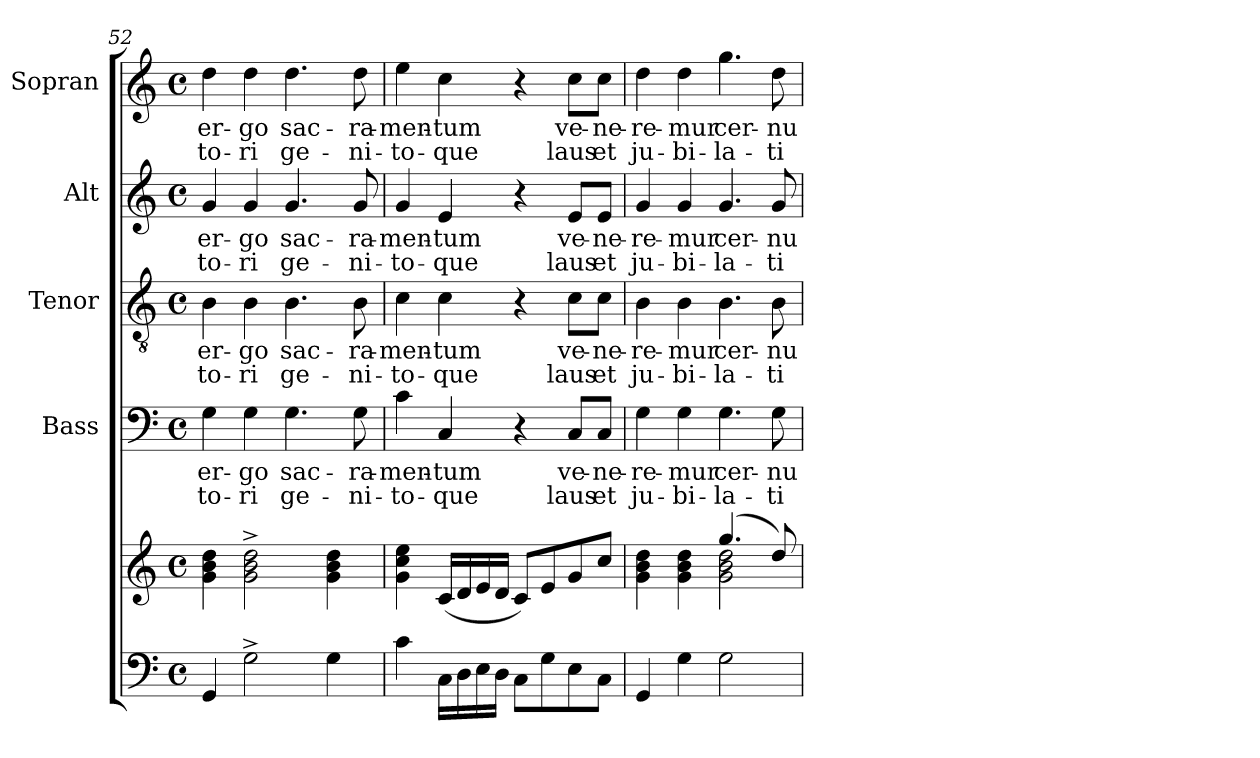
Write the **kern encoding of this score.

**kern	**kern	**kern	**text	**text	**kern	**text	**text	**kern	**text	**text	**kern	**text	**text
*part5	*part5	*part4	*part4	*part4	*part3	*part3	*part3	*part2	*part2	*part2	*part1	*part1	*part1
*staff6	*staff5	*staff4	*staff4	*staff4	*staff3	*staff3	*staff3	*staff2	*staff2	*staff2	*staff1	*staff1	*staff1
*	*	*I"Bass	*	*	*I"Tenor	*	*	*I"Alt	*	*	*I"Sopran	*	*
*	*	*I'B.	*	*	*I'T.	*	*	*I'A.	*	*	*I'S.	*	*
*clefF4	*clefG2	*clefF4	*	*	*clefGv2	*	*	*clefG2	*	*	*clefG2	*	*
*k[]	*k[]	*k[]	*	*	*k[]	*	*	*k[]	*	*	*k[]	*	*
*C:	*C:	*C:	*	*	*C:	*	*	*C:	*	*	*C:	*	*
*M4/4	*M4/4	*M4/4	*	*	*M4/4	*	*	*M4/4	*	*	*M4/4	*	*
*met(c)	*met(c)	*met(c)	*	*	*met(c)	*	*	*met(c)	*	*	*met(c)	*	*
=52	=52	=52	=52	=52	=52	=52	=52	=52	=52	=52	=52	=52	=52
!	!	!	!LO:LY:b	!LO:LY:b	!	!LO:LY:b	!LO:LY:b	!	!LO:LY:b	!LO:LY:b	!	!LO:LY:b	!LO:LY:b
4GG/	4g\ 4b\ 4dd\	4G\	er-	-to-	4B\	er-	-to-	4g/	er-	-to-	4dd\	er-	-to-
!	!	!	!LO:LY:b	!LO:LY:b	!	!LO:LY:b	!LO:LY:b	!	!LO:LY:b	!LO:LY:b	!	!LO:LY:b	!LO:LY:b
2G^>\	2g\^> 2b\^> 2dd\^>	4G\	-go	-ri	4B\	-go	-ri	4g/	-go	-ri	4dd\	-go	-ri
!	!	!	!LO:LY:b	!LO:LY:b	!	!LO:LY:b	!LO:LY:b	!	!LO:LY:b	!LO:LY:b	!	!LO:LY:b	!LO:LY:b
.	.	4.G\	sac-	ge-	4.B\	sac-	ge-	4.g/	sac-	ge-	4.dd\	sac-	ge-
4G\	4g\ 4b\ 4dd\	.	.	.	.	.	.	.	.	.	.	.	.
!	!	!	!LO:LY:b	!LO:LY:b	!	!LO:LY:b	!LO:LY:b	!	!LO:LY:b	!LO:LY:b	!	!LO:LY:b	!LO:LY:b
.	.	8G\	-ra-	-ni-	8B\	-ra-	-ni-	8g/	-ra-	-ni-	8dd\	-ra-	-ni-
=53	=53	=53	=53	=53	=53	=53	=53	=53	=53	=53	=53	=53	=53
!	!	!	!LO:LY:b	!LO:LY:b	!	!LO:LY:b	!LO:LY:b	!	!LO:LY:b	!LO:LY:b	!	!LO:LY:b	!LO:LY:b
4c\	4g\ 4cc\ 4ee\	4c\	-men-	-to-	4c\	-men-	-to-	4g/	-men-	-to-	4ee\	-men-	-to-
!	!	!	!LO:LY:b	!LO:LY:b	!	!LO:LY:b	!LO:LY:b	!	!LO:LY:b	!LO:LY:b	!	!LO:LY:b	!LO:LY:b
16C\LL	(<16c/LL	4C/	-tum	-que	4c\	-tum	-que	4e/	-tum	-que	4cc\	-tum	-que
16D\	16d/	.	.	.	.	.	.	.	.	.	.	.	.
16E\	16e/	.	.	.	.	.	.	.	.	.	.	.	.
16D\JJ	16d/JJ	.	.	.	.	.	.	.	.	.	.	.	.
8C\L	8c/L)	4r	.	.	4r	.	.	4r	.	.	4r	.	.
8G\	8e/	.	.	.	.	.	.	.	.	.	.	.	.
!	!	!	!LO:LY:b	!LO:LY:b	!	!LO:LY:b	!LO:LY:b	!	!LO:LY:b	!LO:LY:b	!	!LO:LY:b	!LO:LY:b
8E\	8g/	8C/L	ve-	laus	8c\L	ve-	laus	8e/L	ve-	laus	8cc\L	ve-	laus
!	!	!	!LO:LY:b	!LO:LY:b	!	!LO:LY:b	!LO:LY:b	!	!LO:LY:b	!LO:LY:b	!	!LO:LY:b	!LO:LY:b
8C\J	8cc/J	8C/J	-ne-	et	8c\J	-ne-	et	8e/J	-ne-	et	8cc\J	-ne-	et
=54	=54	=54	=54	=54	=54	=54	=54	=54	=54	=54	=54	=54	=54
*	*^	*	*	*	*	*	*	*	*	*	*	*	*
!	!	!	!	!LO:LY:b	!LO:LY:b	!	!LO:LY:b	!LO:LY:b	!	!LO:LY:b	!LO:LY:b	!	!LO:LY:b	!LO:LY:b
4GG/	2ryy	4g\ 4b\ 4dd\	4G\	-re-	ju-	4B\	-re-	ju-	4g/	-re-	ju-	4dd\	-re-	ju-
!	!	!	!	!LO:LY:b	!LO:LY:b	!	!LO:LY:b	!LO:LY:b	!	!LO:LY:b	!LO:LY:b	!	!LO:LY:b	!LO:LY:b
4G\	.	4g\ 4b\ 4dd\	4G\	-mur	-bi-	4B\	-mur	-bi-	4g/	-mur	-bi-	4dd\	-mur	-bi-
!	!	!	!	!LO:LY:b	!LO:LY:b	!	!LO:LY:b	!LO:LY:b	!	!LO:LY:b	!LO:LY:b	!	!LO:LY:b	!LO:LY:b
2G\	(4.gg/	2g\ 2b\ 2dd\	4.G\	cer-	-la-	4.B\	cer-	-la-	4.g/	cer-	-la-	4.gg\	cer-	-la-
!	!	!	!	!LO:LY:b	!LO:LY:b	!	!LO:LY:b	!LO:LY:b	!	!LO:LY:b	!LO:LY:b	!	!LO:LY:b	!LO:LY:b
.	8dd/)	.	8G\	-nu-	-ti-	8B\	-nu-	-ti-	8g/	-nu-	-ti-	8dd\	-nu-	-ti-
*	*v	*v	*	*	*	*	*	*	*	*	*	*	*	*
=	=	=	=	=	=	=	=	=	=	=	=	=	=
*-	*-	*-	*-	*-	*-	*-	*-	*-	*-	*-	*-	*-	*-
